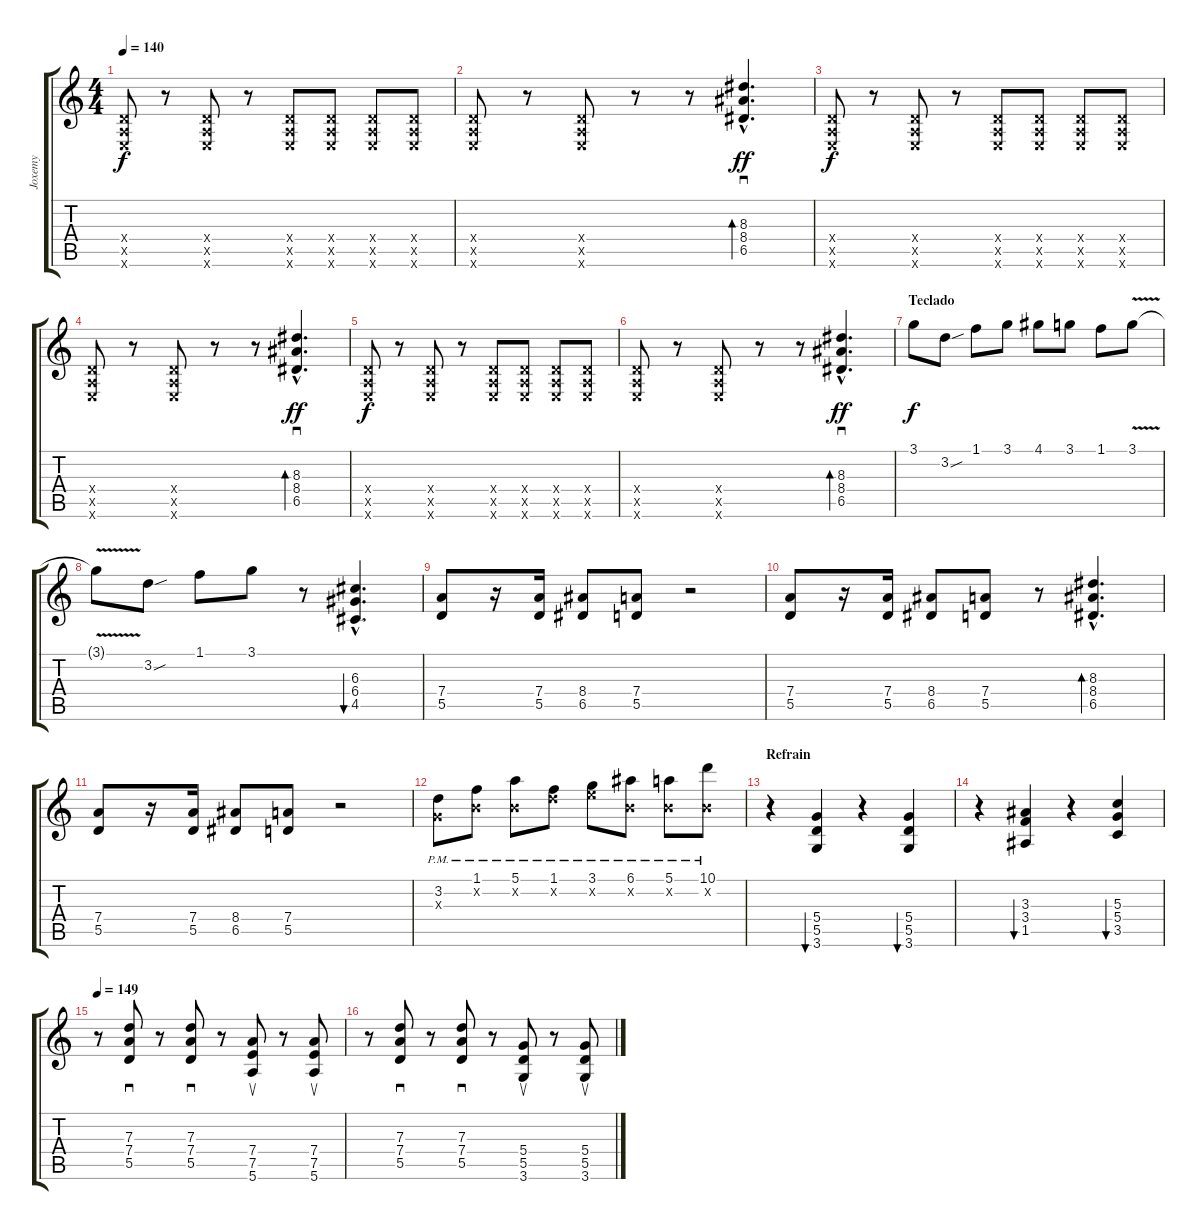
\track ("Joxemy" "Joxemy") {instrument overdrivenguitar}
\staff {score tabs}
\tuning (E4 B3 G3 D3 A2 E2) {hide}
\ts (4 4)
\tempo 140
\clef g2
\ks c
(0.4{x} 0.5{x} 0.6{x}).8{dy f} r.8 (0.4{x} 0.5{x} 0.6{x}).8 r.8 (0.4{x} 0.5{x} 0.6{x}).8 (0.4{x} 0.5{x} 0.6{x}).8 (0.4{x} 0.5{x} 0.6{x}).8 (0.4{x} 0.5{x} 0.6{x}).8 |
(0.4{x} 0.5{x} 0.6{x}).8 r.8 (0.4{x} 0.5{x} 0.6{x}).8 r.8 r.8 (8.3{hac} 8.4{hac} 6.5{hac}).4{d sd bd 60 dy ff} |
(0.4{x} 0.5{x} 0.6{x}).8{dy f} r.8 (0.4{x} 0.5{x} 0.6{x}).8 r.8 (0.4{x} 0.5{x} 0.6{x}).8 (0.4{x} 0.5{x} 0.6{x}).8 (0.4{x} 0.5{x} 0.6{x}).8 (0.4{x} 0.5{x} 0.6{x}).8 |
(0.4{x} 0.5{x} 0.6{x}).8 r.8 (0.4{x} 0.5{x} 0.6{x}).8 r.8 r.8 (8.3{hac} 8.4{hac} 6.5{hac}).4{d sd bd 60 dy ff} |
(0.4{x} 0.5{x} 0.6{x}).8{dy f} r.8 (0.4{x} 0.5{x} 0.6{x}).8 r.8 (0.4{x} 0.5{x} 0.6{x}).8 (0.4{x} 0.5{x} 0.6{x}).8 (0.4{x} 0.5{x} 0.6{x}).8 (0.4{x} 0.5{x} 0.6{x}).8 |
(0.4{x} 0.5{x} 0.6{x}).8 r.8 (0.4{x} 0.5{x} 0.6{x}).8 r.8 r.8 (8.3{hac} 8.4{hac} 6.5{hac}).4{d sd bd 60 dy ff} |
\section ("" "Teclado")
3.1.8{dy f} 3.2{sou}.8 1.1.8 3.1.8 4.1.8 3.1.8 1.1.8 3.1{v}.8 |
3.1{t}.8 3.2{sou}.8 1.1.8 3.1.8 r.8 (6.3{hac} 6.4{hac} 4.5{hac}).4{d bu 60} |
(7.4 5.5).8 r.16 (7.4 5.5).16 (8.4 6.5).8 (7.4 5.5).8 r.2 |
(7.4 5.5).8 r.16 (7.4 5.5).16 (8.4 6.5).8 (7.4 5.5).8 r.8 (8.3{hac} 8.4{hac} 6.5{hac}).4{d bd 60} |
(7.4 5.5).8 r.16 (7.4 5.5).16 (8.4 6.5).8 (7.4 5.5).8 r.2 |
(3.2{pm} 0.3{x}).8 (1.1{pm} 0.2{x}).8 (5.1{pm} 0.2{x}).8 (1.1{pm} 3.2{x}).8 (3.1{pm} 5.2{x}).8 (6.1{pm} 0.2{x}).8 (5.1{pm} 0.2{x}).8 (10.1{pm} 0.2{x}).8 |
\section ("" "Refrain")
r.4 (5.4 5.5 3.6).4{bu 60} r.4 (5.4 5.5 3.6).4{bu 60} |
r.4 (3.3 3.4 1.5).4{bu 60} r.4 (5.3 5.4 3.5).4{bu 60} |
\tempo 149
r.8{volume 13} (7.3 7.4 5.5).8{sd} r.8 (7.3 7.4 5.5).8{sd} r.8 (7.4 7.5 5.6).8{su} r.8 (7.4 7.5 5.6).8{su} |
r.8 (7.3 7.4 5.5).8{sd} r.8 (7.3 7.4 5.5).8{sd} r.8 (5.4 5.5 3.6).8{su} r.8 (5.4 5.5 3.6).8{su}
